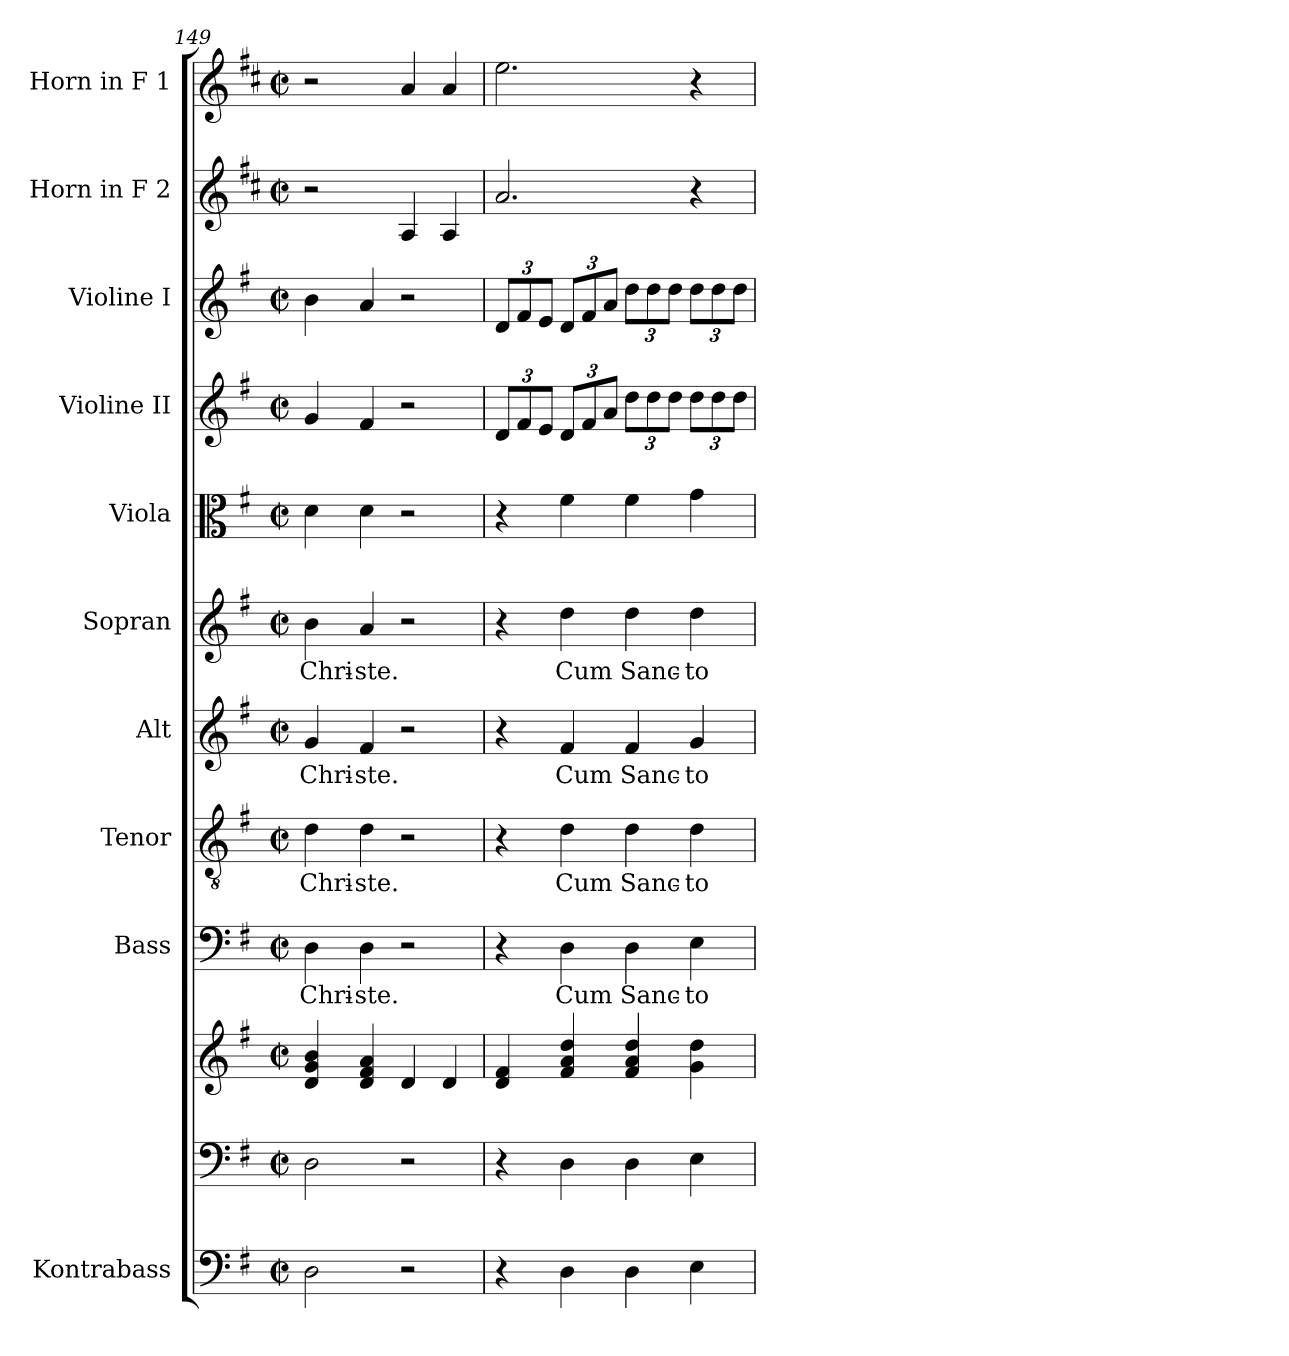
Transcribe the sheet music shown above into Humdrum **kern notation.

**kern	**kern	**kern	**kern	**text	**kern	**text	**kern	**text	**kern	**text	**kern	**kern	**kern	**kern	**kern
*part11	*part10	*part10	*part9	*part9	*part8	*part8	*part7	*part7	*part6	*part6	*part5	*part4	*part3	*part2	*part1
*staff12	*staff11	*staff10	*staff9	*staff9	*staff8	*staff8	*staff7	*staff7	*staff6	*staff6	*staff5	*staff4	*staff3	*staff2	*staff1
*I"Kontrabass	*	*	*I"Bass	*	*I"Tenor	*	*I"Alt	*	*I"Sopran	*	*I"Viola	*I"Violine II	*I"Violine I	*I"Horn in F 2	*I"Horn in F 1
*I'Kb.	*	*	*I'B.	*	*I'T.	*	*I'A.	*	*I'S.	*	*I'Vla.	*I'Vl. II	*I'Vl. I	*	*
*clefF4	*clefF4	*clefG2	*clefF4	*	*clefGv2	*	*clefG2	*	*clefG2	*	*clefC3	*clefG2	*clefG2	*clefG2	*clefG2
*ITrd7c12	*	*	*	*	*	*	*	*	*	*	*	*	*	*ITrd4c7	*ITrd4c7
*k[f#]	*k[f#]	*k[f#]	*k[f#]	*	*k[f#]	*	*k[f#]	*	*k[f#]	*	*k[f#]	*k[f#]	*k[f#]	*k[f#]	*k[f#]
*G:	*G:	*G:	*G:	*	*G:	*	*G:	*	*G:	*	*G:	*G:	*G:	*G:	*G:
*M2/2	*M2/2	*M2/2	*M2/2	*	*M2/2	*	*M2/2	*	*M2/2	*	*M2/2	*M2/2	*M2/2	*M2/2	*M2/2
*met(c|)	*met(c|)	*met(c|)	*met(c|)	*	*met(c|)	*	*met(c|)	*	*met(c|)	*	*met(c|)	*met(c|)	*met(c|)	*met(c|)	*met(c|)
=149	=149	=149	=149	=149	=149	=149	=149	=149	=149	=149	=149	=149	=149	=149	=149
!	!	!	!	!LO:LY:b	!	!LO:LY:b	!	!LO:LY:b	!	!LO:LY:b	!	!	!	!	!
2DD\	2D\	4d/ 4g/ 4b/	4D\	Chri-	4d\	Chri-	4g/	Chri-	4b\	Chri-	4d\	4g/	4b\	2r	2r
!	!	!	!	!LO:LY:b	!	!LO:LY:b	!	!LO:LY:b	!	!LO:LY:b	!	!	!	!	!
.	.	4d/ 4f#/ 4a/	4D\	-ste.	4d\	-ste.	4f#/	-ste.	4a/	-ste.	4d\	4f#/	4a/	.	.
2r	2r	4d/	2r	.	2r	.	2r	.	2r	.	2r	2r	2r	4D/	4d/
.	.	4d/	.	.	.	.	.	.	.	.	.	.	.	4D/	4d/
=150	=150	=150	=150	=150	=150	=150	=150	=150	=150	=150	=150	=150	=150	=150	=150
*	*	*	*	*	*	*	*	*	*	*	*	*Xbrackettup	*Xbrackettup	*	*
4r	4r	4d/ 4f#/	4r	.	4r	.	4r	.	4r	.	4r	12d/L	12d/L	2.d/	2.a\
.	.	.	.	.	.	.	.	.	.	.	.	12f#/	12f#/	.	.
.	.	.	.	.	.	.	.	.	.	.	.	12e/J	12e/J	.	.
!	!	!	!	!LO:LY:b	!	!LO:LY:b	!	!LO:LY:b	!	!LO:LY:b	!	!	!	!	!
4DD\	4D\	4f#/ 4a/ 4dd/	4D\	Cum	4d\	Cum	4f#/	Cum	4dd\	Cum	4f#\	12d/L	12d/L	.	.
.	.	.	.	.	.	.	.	.	.	.	.	12f#/	12f#/	.	.
.	.	.	.	.	.	.	.	.	.	.	.	12a/J	12a/J	.	.
!	!	!	!	!LO:LY:b	!	!LO:LY:b	!	!LO:LY:b	!	!LO:LY:b	!	!	!	!	!
4DD\	4D\	4f#/ 4a/ 4dd/	4D\	Sanc-	4d\	Sanc-	4f#/	Sanc-	4dd\	Sanc-	4f#\	12dd\L	12dd\L	.	.
.	.	.	.	.	.	.	.	.	.	.	.	12dd\	12dd\	.	.
.	.	.	.	.	.	.	.	.	.	.	.	12dd\J	12dd\J	.	.
!	!	!	!	!LO:LY:b	!	!LO:LY:b	!	!LO:LY:b	!	!LO:LY:b	!	!	!	!	!
4EE\	4E\	4g\ 4dd\	4E\	-to	4d\	-to	4g/	-to	4dd\	-to	4g\	12dd\L	12dd\L	4r	4r
.	.	.	.	.	.	.	.	.	.	.	.	12dd\	12dd\	.	.
.	.	.	.	.	.	.	.	.	.	.	.	12dd\J	12dd\J	.	.
=	=	=	=	=	=	=	=	=	=	=	=	=	=	=	=
*-	*-	*-	*-	*-	*-	*-	*-	*-	*-	*-	*-	*-	*-	*-	*-
